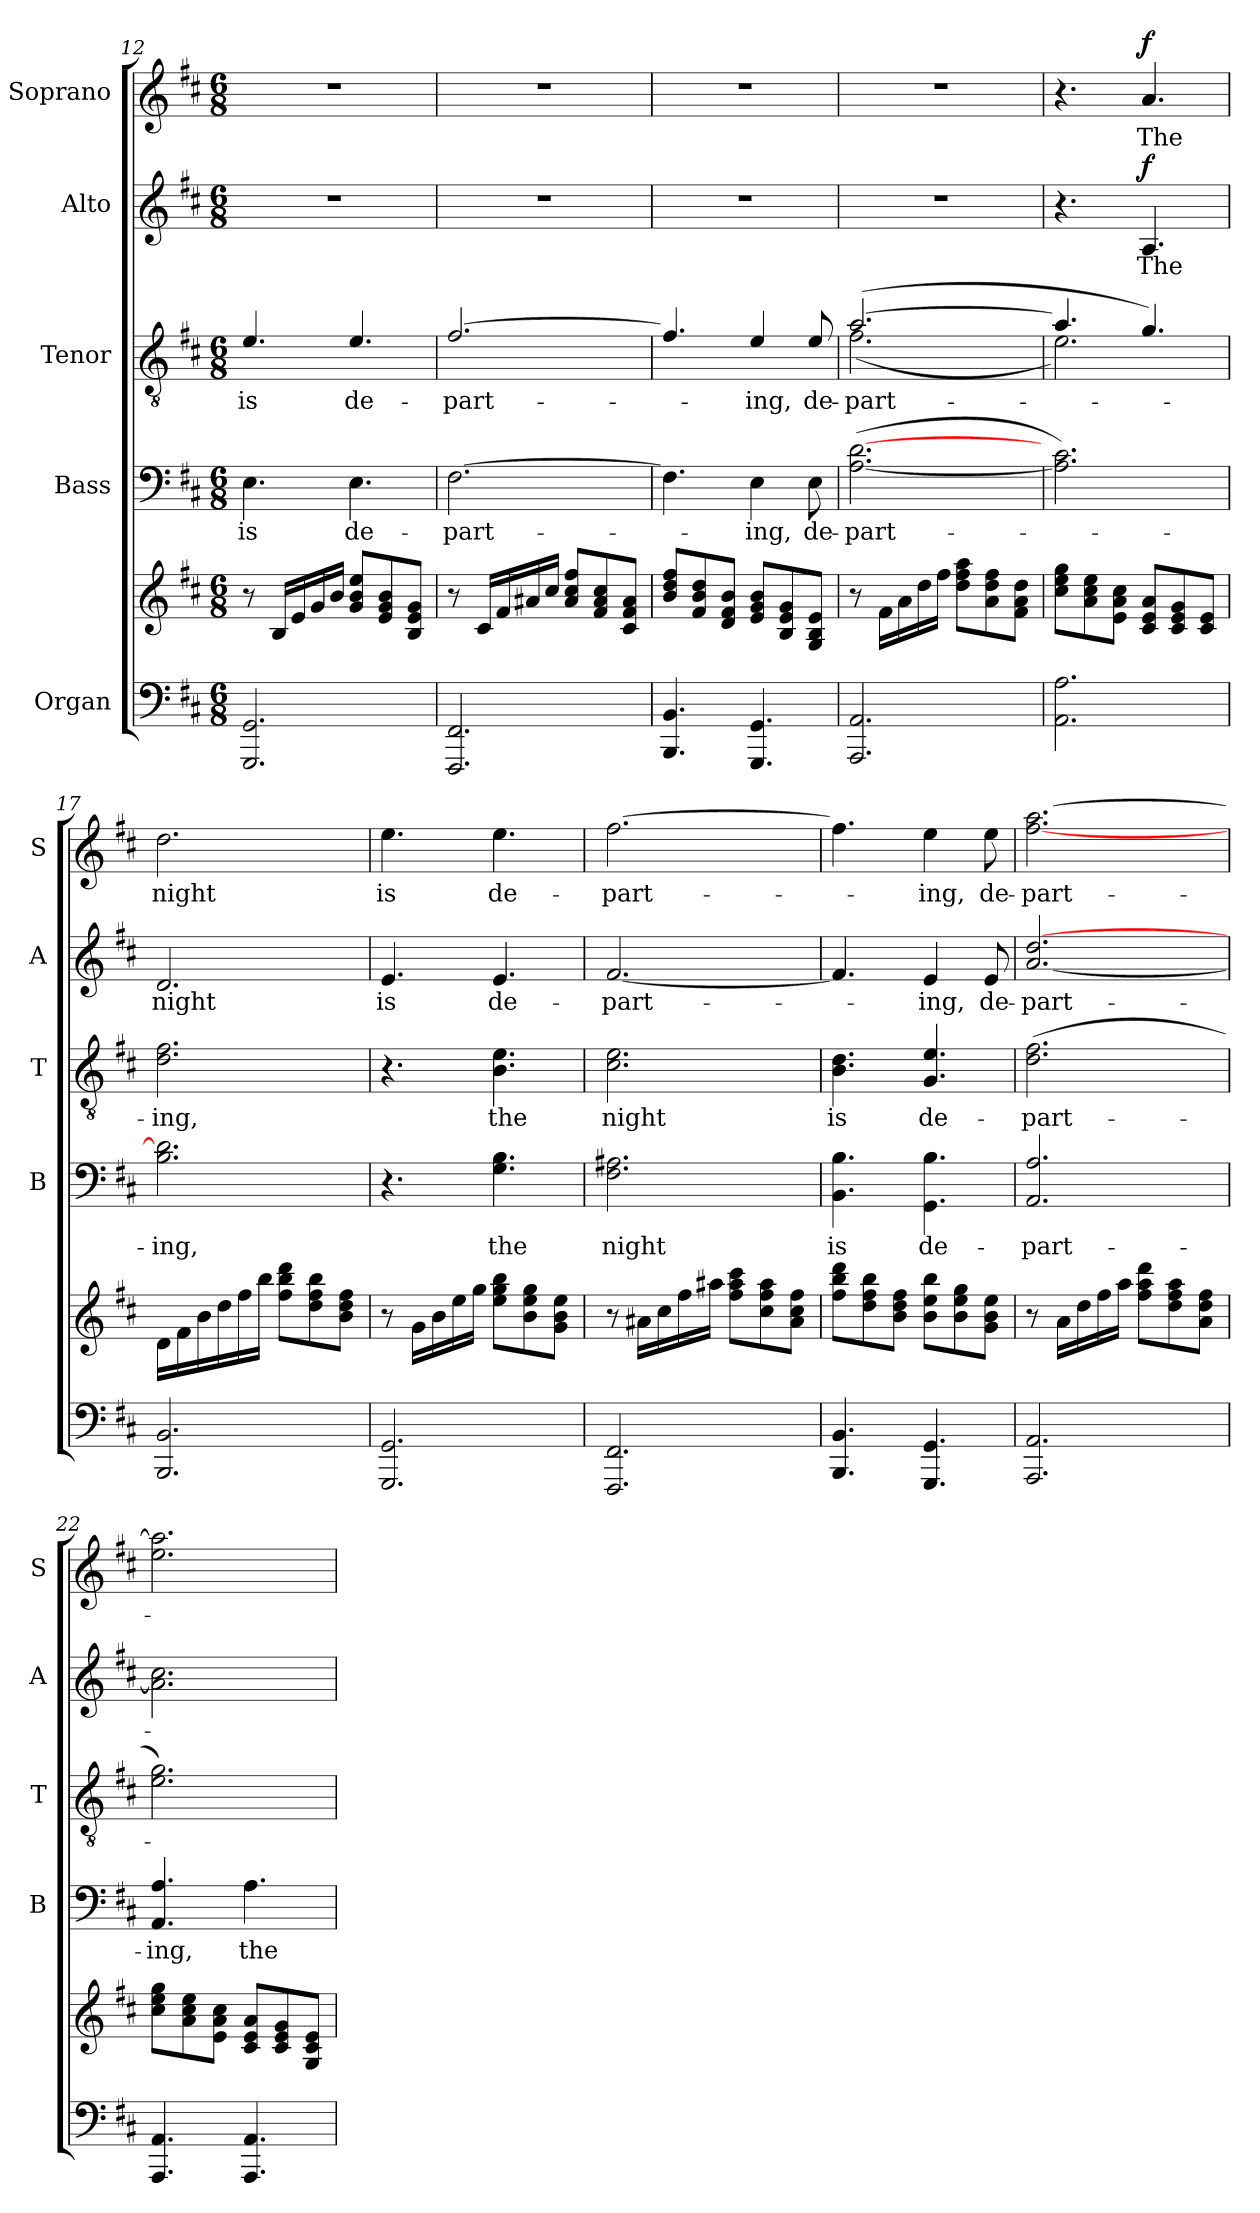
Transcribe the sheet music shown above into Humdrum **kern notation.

**kern	**kern	**kern	**text	**kern	**text	**kern	**text	**dynam	**kern	**text	**dynam
*part5	*part5	*part4	*part4	*part3	*part3	*part2	*part2	*part2	*part1	*part1	*part1
*staff6	*staff5	*staff4	*staff4	*staff3	*staff3	*staff2	*staff2	*staff2	*staff1	*staff1	*staff1
*I"Organ	*	*I"Bass	*	*I"Tenor	*	*I"Alto	*	*	*I"Soprano	*	*
*	*	*I'B	*	*I'T	*	*I'A	*	*	*I'S	*	*
*clefF4	*clefG2	*clefF4	*	*clefGv2	*	*clefG2	*	*	*clefG2	*	*
*k[f#c#]	*k[f#c#]	*k[f#c#]	*	*k[f#c#]	*	*k[f#c#]	*	*	*k[f#c#]	*	*
*D:	*D:	*D:	*	*D:	*	*D:	*	*	*D:	*	*
*M6/8	*M6/8	*M6/8	*	*M6/8	*	*M6/8	*	*	*M6/8	*	*
=12	=12	=12	=12	=12	=12	=12	=12	=12	=12	=12	=12
!	!	!	!LO:LY:b	!	!LO:LY:b	!	!	!	!	!	!
*	*	*	*	*^	*	*	*	*	*	*	*
2.GGG/ 2.GG/	8r	4.E\	is	4.e/	2.ryy	is	2.r	.	.	2.r	.	.
.	16B/LL	.	.	.	.	.	.	.	.	.	.	.
.	16e/	.	.	.	.	.	.	.	.	.	.	.
.	16g/	.	.	.	.	.	.	.	.	.	.	.
.	16b/JJ	.	.	.	.	.	.	.	.	.	.	.
!	!	!	!LO:LY:b	!	!	!LO:LY:b	!	!	!	!	!	!
.	8g/ 8b/ 8ee/L	4.E\	de-	4.e/	.	de-	.	.	.	.	.	.
.	8e/ 8g/ 8b/	.	.	.	.	.	.	.	.	.	.	.
.	8B/ 8e/ 8g/J	.	.	.	.	.	.	.	.	.	.	.
=13	=13	=13	=13	=13	=13	=13	=13	=13	=13	=13	=13	=13
!	!	!	!LO:LY:b	!	!	!LO:LY:b	!	!	!	!	!	!
2.FFF#/ 2.FF#/	8r	[2.F#\	-part-	[2.f#/	2.ryy	-part-	2.r	.	.	2.r	.	.
.	16c#/LL	.	.	.	.	.	.	.	.	.	.	.
.	16f#/	.	.	.	.	.	.	.	.	.	.	.
.	16a#X/	.	.	.	.	.	.	.	.	.	.	.
.	16cc#/JJ	.	.	.	.	.	.	.	.	.	.	.
.	8a#/ 8cc#/ 8ff#/L	.	.	.	.	.	.	.	.	.	.	.
.	8f#/ 8a#/ 8cc#/	.	.	.	.	.	.	.	.	.	.	.
.	8c#/ 8f#/ 8a#/J	.	.	.	.	.	.	.	.	.	.	.
=14	=14	=14	=14	=14	=14	=14	=14	=14	=14	=14	=14	=14
4.BBB/ 4.BB/	8b/ 8dd/ 8ff#/L	4.F#\]	.	4.f#/]	2.ryy	.	2.r	.	.	2.r	.	.
.	8f#/ 8b/ 8dd/	.	.	.	.	.	.	.	.	.	.	.
.	8d/ 8f#/ 8b/J	.	.	.	.	.	.	.	.	.	.	.
!	!	!	!LO:LY:b	!	!	!LO:LY:b	!	!	!	!	!	!
4.GGG/ 4.GG/	8e/ 8g/ 8b/L	4E\	ing,	4e/	.	ing,	.	.	.	.	.	.
.	8B/ 8e/ 8g/	.	.	.	.	.	.	.	.	.	.	.
!	!	!	!LO:LY:b	!	!	!LO:LY:b	!	!	!	!	!	!
.	8G/ 8B/ 8e/J	8E\	de-	8e/	.	de-	.	.	.	.	.	.
!!LO:LB:g=z
=15	=15	=15	=15	=15	=15	=15	=15	=15	=15	=15	=15	=15
!	!	!	!LO:LY:b	!	!	!LO:LY:b	!	!	!	!	!	!
2.AAA/ 2.AA/	8r	(>[2.A\ [2.d\	-part-	(>[2.a/	(<2.f#\	-part-	2.r	.	.	2.r	.	.
.	16f#\LL	.	.	.	.	.	.	.	.	.	.	.
.	16a\	.	.	.	.	.	.	.	.	.	.	.
.	16dd\	.	.	.	.	.	.	.	.	.	.	.
.	16ff#\JJ	.	.	.	.	.	.	.	.	.	.	.
.	8dd\ 8ff#\ 8aa\L	.	.	.	.	.	.	.	.	.	.	.
.	8a\ 8dd\ 8ff#\	.	.	.	.	.	.	.	.	.	.	.
.	8f#\ 8a\ 8dd\J	.	.	.	.	.	.	.	.	.	.	.
=16	=16	=16	=16	=16	=16	=16	=16	=16	=16	=16	=16	=16
2.AA\ 2.A\	8cc#\ 8ee\ 8gg\L	2.A\] 2.c#\)	.	4.a/]	2.e\)	.	4.r	.	.	4.r	.	.
.	8a\ 8cc#\ 8ee\	.	.	.	.	.	.	.	.	.	.	.
.	8e\ 8a\ 8cc#\J	.	.	.	.	.	.	.	.	.	.	.
!	!	!	!	!	!	!	!	!LO:LY:b	!LO:DY:b	!	!LO:LY:b	!LO:DY:b
.	8c#/ 8e/ 8a/L	.	.	4.g/)	.	.	4.A/	The	f	4.a/	The	f
.	8c#/ 8e/ 8g/	.	.	.	.	.	.	.	.	.	.	.
.	8c#/ 8e/J	.	.	.	.	.	.	.	.	.	.	.
*	*	*	*	*v	*v	*	*	*	*	*	*	*
!!LO:PB:g=z
=17	=17	=17	=17	=17	=17	=17	=17	=17	=17	=17	=17
!	!	!	!LO:LY:b	!	!LO:LY:b	!	!LO:LY:b	!	!	!LO:LY:b	!
2.BBB/ 2.BB/	16d\LL	2.B\ 2.d\]	ing,	2.d\ 2.f#\	ing,	2.d/	night	.	2.dd\	night	.
.	16f#\	.	.	.	.	.	.	.	.	.	.
.	16b\	.	.	.	.	.	.	.	.	.	.
.	16dd\	.	.	.	.	.	.	.	.	.	.
.	16ff#\	.	.	.	.	.	.	.	.	.	.
.	16bb\JJ	.	.	.	.	.	.	.	.	.	.
.	8ff#\ 8bb\ 8ddd\L	.	.	.	.	.	.	.	.	.	.
.	8dd\ 8ff#\ 8bb\	.	.	.	.	.	.	.	.	.	.
.	8b\ 8dd\ 8ff#\J	.	.	.	.	.	.	.	.	.	.
=18	=18	=18	=18	=18	=18	=18	=18	=18	=18	=18	=18
!	!	!	!	!	!	!	!LO:LY:b	!	!	!LO:LY:b	!
2.GGG/ 2.GG/	8r	4.r	.	4.r	.	4.e/	is	.	4.ee\	is	.
.	16g\LL	.	.	.	.	.	.	.	.	.	.
.	16b\	.	.	.	.	.	.	.	.	.	.
.	16ee\	.	.	.	.	.	.	.	.	.	.
.	16gg\JJ	.	.	.	.	.	.	.	.	.	.
!	!	!	!LO:LY:b	!	!LO:LY:b	!	!LO:LY:b	!	!	!LO:LY:b	!
.	8ee\ 8gg\ 8bb\L	4.G\ 4.B\	the	4.B\ 4.e\	the	4.e/	de-	.	4.ee\	de-	.
.	8b\ 8ee\ 8gg\	.	.	.	.	.	.	.	.	.	.
.	8g\ 8b\ 8ee\J	.	.	.	.	.	.	.	.	.	.
=19	=19	=19	=19	=19	=19	=19	=19	=19	=19	=19	=19
!	!	!	!LO:LY:b	!	!LO:LY:b	!	!LO:LY:b	!	!	!LO:LY:b	!
2.FFF#/ 2.FF#/	8r	2.F#\ 2.A#X\	night	2.c#\ 2.e\	night	[2.f#/	-part-	.	[2.ff#\	-part-	.
.	16a#X\LL	.	.	.	.	.	.	.	.	.	.
.	16cc#\	.	.	.	.	.	.	.	.	.	.
.	16ff#\	.	.	.	.	.	.	.	.	.	.
.	16aa#X\JJ	.	.	.	.	.	.	.	.	.	.
.	8ff#\ 8aa#\ 8ccc#\L	.	.	.	.	.	.	.	.	.	.
.	8cc#\ 8ff#\ 8aa#\	.	.	.	.	.	.	.	.	.	.
.	8a#\ 8cc#\ 8ff#\J	.	.	.	.	.	.	.	.	.	.
=20	=20	=20	=20	=20	=20	=20	=20	=20	=20	=20	=20
!	!	!	!LO:LY:b	!	!LO:LY:b	!	!	!	!	!	!
4.BBB/ 4.BB/	8ff#\ 8bb\ 8ddd\L	4.BB\ 4.B\	is	4.B\ 4.d\	is	4.f#/]	.	.	4.ff#\]	.	.
.	8dd\ 8ff#\ 8bb\	.	.	.	.	.	.	.	.	.	.
.	8b\ 8dd\ 8ff#\J	.	.	.	.	.	.	.	.	.	.
!	!	!	!LO:LY:b	!	!LO:LY:b	!	!LO:LY:b	!	!	!LO:LY:b	!
4.GGG/ 4.GG/	8b\ 8ee\ 8bb\L	4.GG\ 4.B\	de-	4.G/ 4.e/	de-	4e/	ing,	.	4ee\	ing,	.
.	8b\ 8ee\ 8gg\	.	.	.	.	.	.	.	.	.	.
!	!	!	!	!	!	!	!LO:LY:b	!	!	!LO:LY:b	!
.	8g\ 8b\ 8ee\J	.	.	.	.	8e/	de-	.	8ee\	de-	.
=21	=21	=21	=21	=21	=21	=21	=21	=21	=21	=21	=21
!	!	!	!LO:LY:b	!	!LO:LY:b	!	!LO:LY:b	!	!	!LO:LY:b	!
2.AAA/ 2.AA/	8r	2.AA/ 2.A/	-part-	(>2.d\ 2.f#\	-part-	[2.a/ [2.dd/	-part-	.	[2.ff#\ [2.aa\	-part-	.
.	16a\LL	.	.	.	.	.	.	.	.	.	.
.	16dd\	.	.	.	.	.	.	.	.	.	.
.	16ff#\	.	.	.	.	.	.	.	.	.	.
.	16aa\JJ	.	.	.	.	.	.	.	.	.	.
.	8ff#\ 8aa\ 8ddd\L	.	.	.	.	.	.	.	.	.	.
.	8dd\ 8ff#\ 8aa\	.	.	.	.	.	.	.	.	.	.
.	8a\ 8dd\ 8ff#\J	.	.	.	.	.	.	.	.	.	.
=22	=22	=22	=22	=22	=22	=22	=22	=22	=22	=22	=22
!	!	!	!LO:LY:b	!	!	!	!	!	!	!	!
4.AAA/ 4.AA/	8cc#\ 8ee\ 8gg\L	4.AA/ 4.A/	-ing,	2.e\ 2.g\)	.	2.a\] 2.cc#\	.	.	2.ee\ 2.aa\]	.	.
.	8a\ 8cc#\ 8ee\	.	.	.	.	.	.	.	.	.	.
.	8e\ 8a\ 8cc#\J	.	.	.	.	.	.	.	.	.	.
!	!	!	!LO:LY:b	!	!	!	!	!	!	!	!
4.AAA/ 4.AA/	8c#/ 8e/ 8a/L	4.A\	the	.	.	.	.	.	.	.	.
.	8c#/ 8e/ 8g/	.	.	.	.	.	.	.	.	.	.
.	8G/ 8c#/ 8e/J	.	.	.	.	.	.	.	.	.	.
=	=	=	=	=	=	=	=	=	=	=	=
*-	*-	*-	*-	*-	*-	*-	*-	*-	*-	*-	*-
